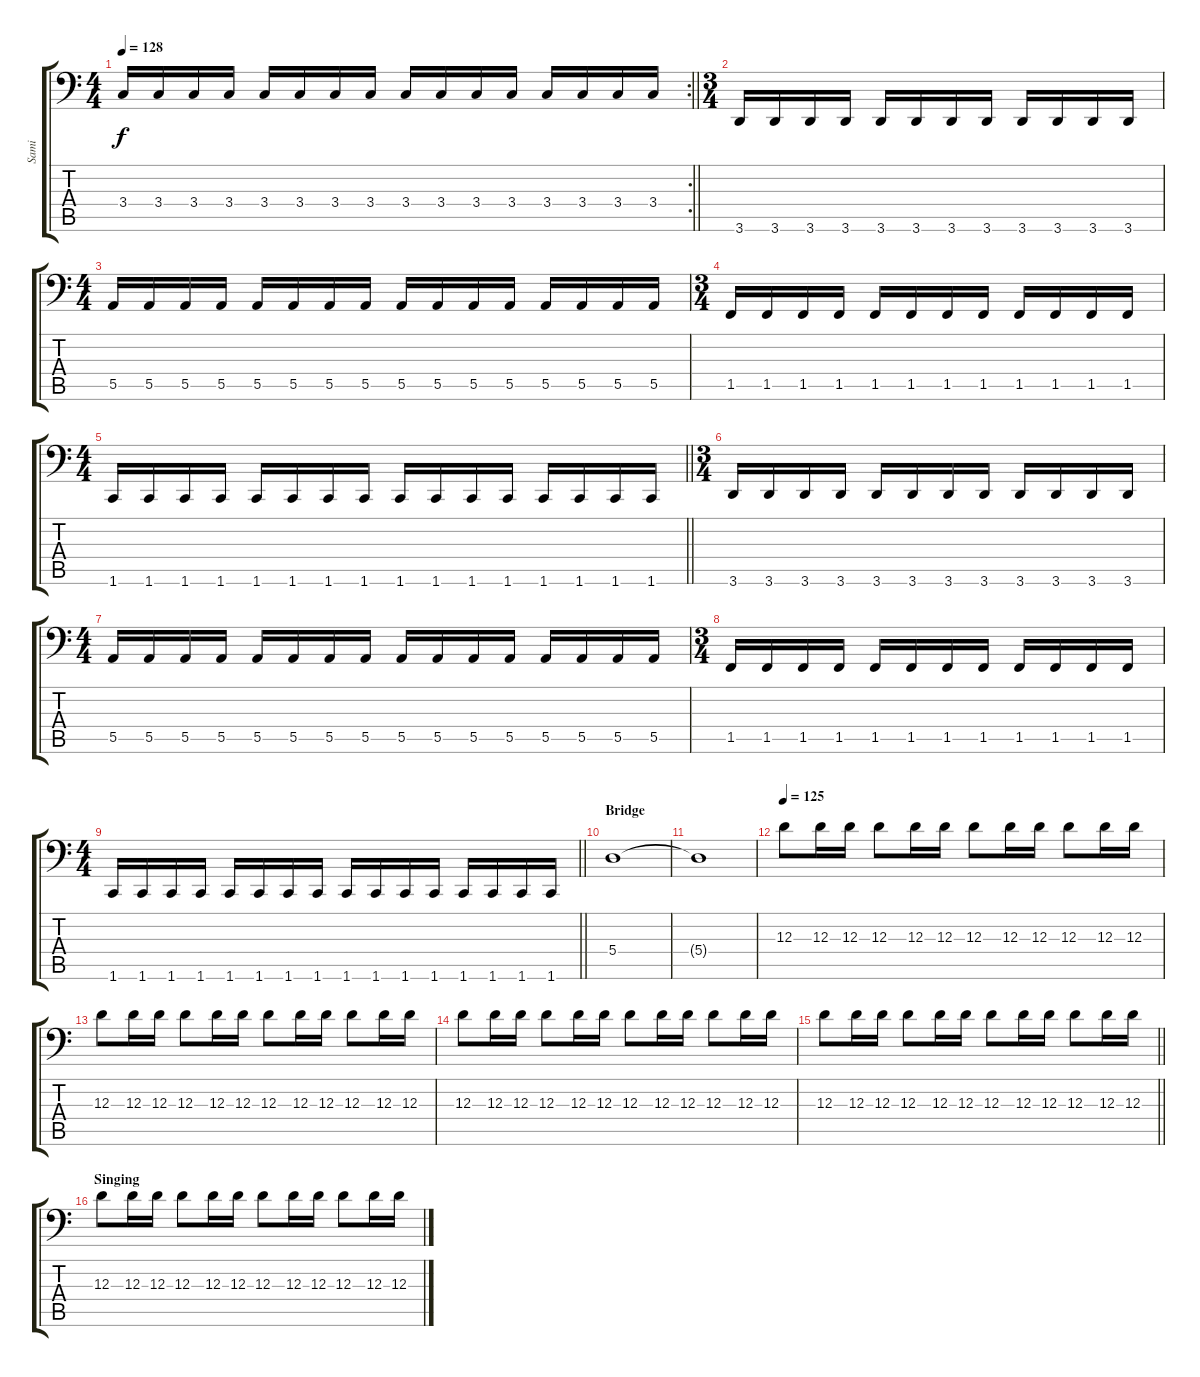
\track ("Sami" "Sami") {instrument electricbassfinger}
\staff {score tabs}
\tuning (C3 G2 D2 A1 E1 B0) {hide}
\rc 2
\ts (4 4)
\tempo 128
\clef f4
\barLineRight lightlight
\ks c
3.4.16{dy f} 3.4.16 3.4.16 3.4.16 3.4.16 3.4.16 3.4.16 3.4.16 3.4.16 3.4.16 3.4.16 3.4.16 3.4.16 3.4.16 3.4.16 3.4.16 |
\ts (3 4)
\section ("" "")
3.6.16 3.6.16 3.6.16 3.6.16 3.6.16 3.6.16 3.6.16 3.6.16 3.6.16 3.6.16 3.6.16 3.6.16 |
\ts (4 4)
5.5.16 5.5.16 5.5.16 5.5.16 5.5.16 5.5.16 5.5.16 5.5.16 5.5.16 5.5.16 5.5.16 5.5.16 5.5.16 5.5.16 5.5.16 5.5.16 |
\ts (3 4)
1.5.16 1.5.16 1.5.16 1.5.16 1.5.16 1.5.16 1.5.16 1.5.16 1.5.16 1.5.16 1.5.16 1.5.16 |
\ts (4 4)
\barLineRight lightlight
1.6.16 1.6.16 1.6.16 1.6.16 1.6.16 1.6.16 1.6.16 1.6.16 1.6.16 1.6.16 1.6.16 1.6.16 1.6.16 1.6.16 1.6.16 1.6.16 |
\ts (3 4)
\section ("" "")
3.6.16 3.6.16 3.6.16 3.6.16 3.6.16 3.6.16 3.6.16 3.6.16 3.6.16 3.6.16 3.6.16 3.6.16 |
\ts (4 4)
5.5.16 5.5.16 5.5.16 5.5.16 5.5.16 5.5.16 5.5.16 5.5.16 5.5.16 5.5.16 5.5.16 5.5.16 5.5.16 5.5.16 5.5.16 5.5.16 |
\ts (3 4)
1.5.16 1.5.16 1.5.16 1.5.16 1.5.16 1.5.16 1.5.16 1.5.16 1.5.16 1.5.16 1.5.16 1.5.16 |
\ts (4 4)
\barLineRight lightlight
1.6.16 1.6.16 1.6.16 1.6.16 1.6.16 1.6.16 1.6.16 1.6.16 1.6.16 1.6.16 1.6.16 1.6.16 1.6.16 1.6.16 1.6.16 1.6.16 |
\section ("" "Bridge")
5.4.1 |
5.4{t}.1 |
\tempo 125
12.3.8{volume 8} 12.3.16 12.3.16 12.3.8 12.3.16 12.3.16 12.3.8 12.3.16 12.3.16 12.3.8 12.3.16 12.3.16 |
12.3.8 12.3.16 12.3.16 12.3.8 12.3.16 12.3.16 12.3.8 12.3.16 12.3.16 12.3.8 12.3.16 12.3.16 |
12.3.8 12.3.16 12.3.16 12.3.8 12.3.16 12.3.16 12.3.8 12.3.16 12.3.16 12.3.8 12.3.16 12.3.16 |
\barLineRight lightlight
12.3.8 12.3.16 12.3.16 12.3.8 12.3.16 12.3.16 12.3.8 12.3.16 12.3.16 12.3.8 12.3.16 12.3.16 |
\section ("" "Singing")
12.3.8 12.3.16 12.3.16 12.3.8 12.3.16 12.3.16 12.3.8 12.3.16 12.3.16 12.3.8 12.3.16 12.3.16
